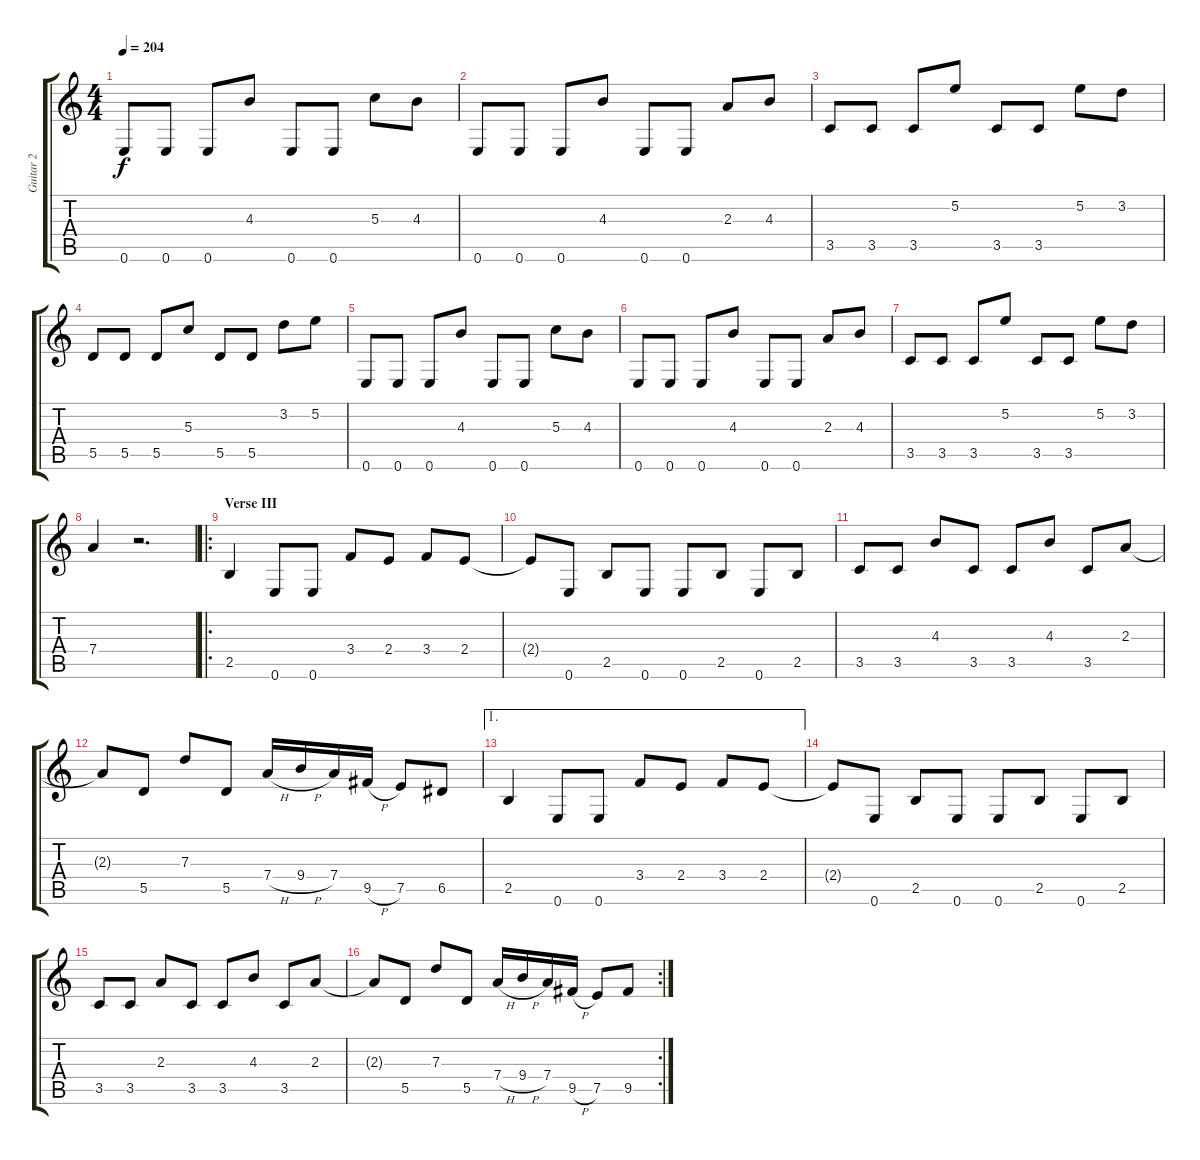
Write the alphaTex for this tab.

\track ("Guitar 2" "Guitar 2") {instrument overdrivenguitar}
\staff {score tabs}
\tuning (E4 B3 G3 D3 A2 E2) {hide}
\ts (4 4)
\section ("" "")
\tempo 204
\clef g2
\ks c
0.6.8{dy f volume 14} 0.6.8 0.6.8 4.3.8 0.6.8 0.6.8 5.3.8 4.3.8 |
0.6.8 0.6.8 0.6.8 4.3.8 0.6.8 0.6.8 2.3.8 4.3.8 |
3.5.8 3.5.8 3.5.8 5.2.8 3.5.8 3.5.8 5.2.8 3.2.8 |
5.5.8 5.5.8 5.5.8 5.3.8 5.5.8 5.5.8 3.2.8 5.2.8 |
0.6.8 0.6.8 0.6.8 4.3.8 0.6.8 0.6.8 5.3.8 4.3.8 |
0.6.8 0.6.8 0.6.8 4.3.8 0.6.8 0.6.8 2.3.8 4.3.8 |
3.5.8 3.5.8 3.5.8 5.2.8 3.5.8 3.5.8 5.2.8 3.2.8 |
7.4.4 r.2{d} |
\ro
\section ("" "Verse III")
2.5.4 0.6.8 0.6.8 3.4.8 2.4.8 3.4.8 2.4.8 |
2.4{t}.8 0.6.8 2.5.8 0.6.8 0.6.8 2.5.8 0.6.8 2.5.8 |
3.5.8 3.5.8 4.3.8 3.5.8 3.5.8 4.3.8 3.5.8 2.3.8 |
2.3{t}.8 5.5.8 7.3.8 5.5.8 7.4{h}.16 9.4{h}.16 7.4.16 9.5{h}.16 7.5.8 6.5.8 |
\ae 1
2.5.4 0.6.8 0.6.8 3.4.8 2.4.8 3.4.8 2.4.8 |
2.4{t}.8 0.6.8 2.5.8 0.6.8 0.6.8 2.5.8 0.6.8 2.5.8 |
3.5.8 3.5.8 2.3.8 3.5.8 3.5.8 4.3.8 3.5.8 2.3.8 |
\rc 2
2.3{t}.8 5.5.8 7.3.8 5.5.8 7.4{h}.16 9.4{h}.16 7.4.16 9.5{h}.16 7.5.8 9.5.8
